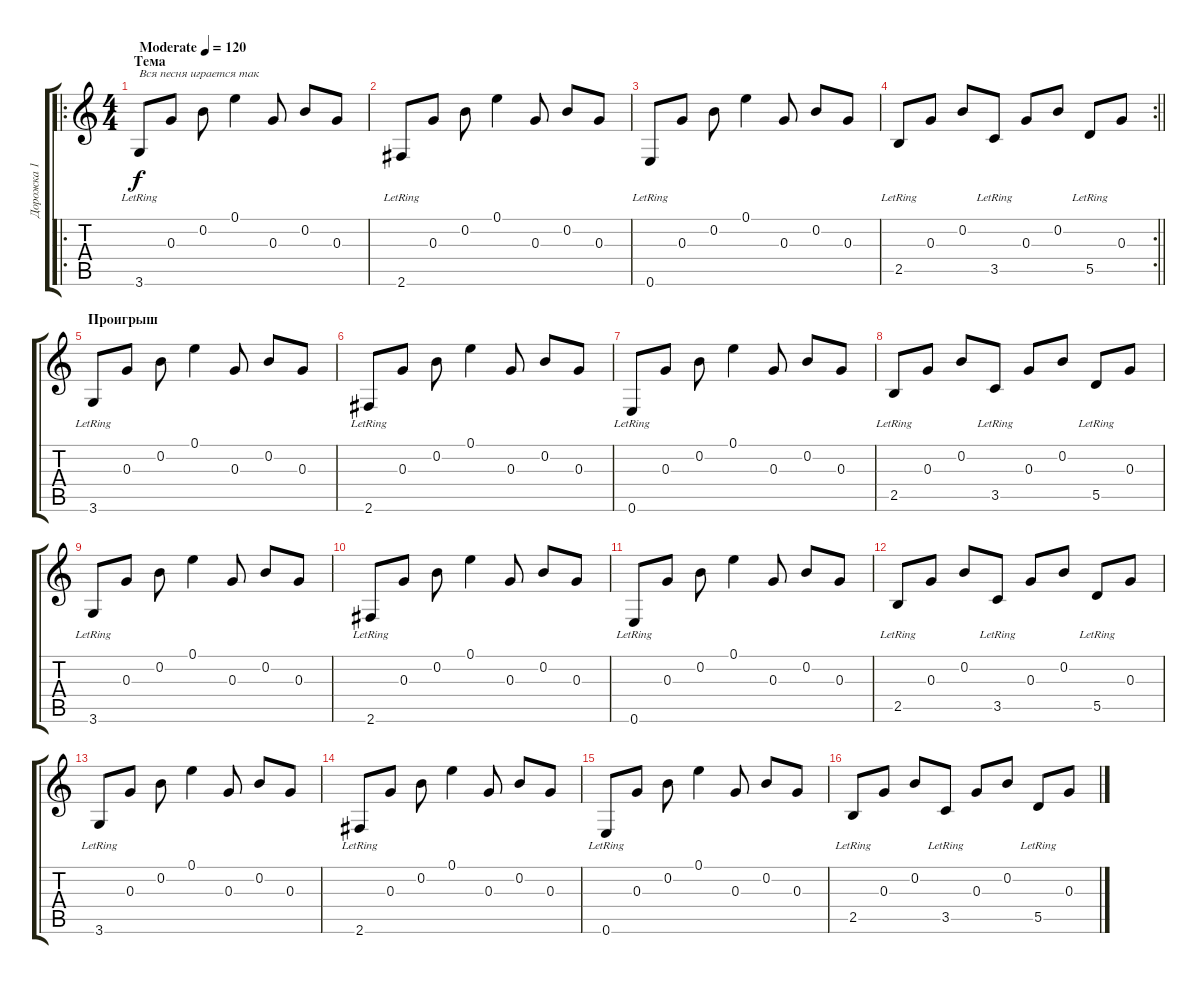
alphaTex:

\track ("Дорожка 1" "Дорожка 1") {instrument acousticguitarnylon}
\staff {score tabs}
\tuning (E4 B3 G3 D3 A2 E2) {hide}
\ro
\ts (4 4)
\section ("" "Тема")
\tempo (120 "Moderate")
\clef g2
\ks c
3.6{lr}.8{txt "Вся песня играется так" dy f instrument acousticguitarnylon} 0.3.8 0.2.8 0.1.4 0.3.8 0.2.8 0.3.8 |
2.6{lr}.8 0.3.8 0.2.8 0.1.4 0.3.8 0.2.8 0.3.8 |
0.6{lr}.8 0.3.8 0.2.8 0.1.4 0.3.8 0.2.8 0.3.8 |
\rc 2
\barLineRight lightlight
2.5{lr}.8 0.3.8 0.2.8 3.5{lr}.8 0.3.8 0.2.8 5.5{lr}.8 0.3.8 |
\section ("" "Проигрыш")
3.6{lr}.8 0.3.8 0.2.8 0.1.4 0.3.8 0.2.8 0.3.8 |
2.6{lr}.8 0.3.8 0.2.8 0.1.4 0.3.8 0.2.8 0.3.8 |
0.6{lr}.8 0.3.8 0.2.8 0.1.4 0.3.8 0.2.8 0.3.8 |
2.5{lr}.8 0.3.8 0.2.8 3.5{lr}.8 0.3.8 0.2.8 5.5{lr}.8 0.3.8 |
3.6{lr}.8 0.3.8 0.2.8 0.1.4 0.3.8 0.2.8 0.3.8 |
2.6{lr}.8 0.3.8 0.2.8 0.1.4 0.3.8 0.2.8 0.3.8 |
0.6{lr}.8 0.3.8 0.2.8 0.1.4 0.3.8 0.2.8 0.3.8 |
2.5{lr}.8 0.3.8 0.2.8 3.5{lr}.8 0.3.8 0.2.8 5.5{lr}.8 0.3.8 |
3.6{lr}.8 0.3.8 0.2.8 0.1.4 0.3.8 0.2.8 0.3.8 |
2.6{lr}.8 0.3.8 0.2.8 0.1.4 0.3.8 0.2.8 0.3.8 |
0.6{lr}.8 0.3.8 0.2.8 0.1.4 0.3.8 0.2.8 0.3.8 |
2.5{lr}.8 0.3.8 0.2.8 3.5{lr}.8 0.3.8 0.2.8 5.5{lr}.8 0.3.8
